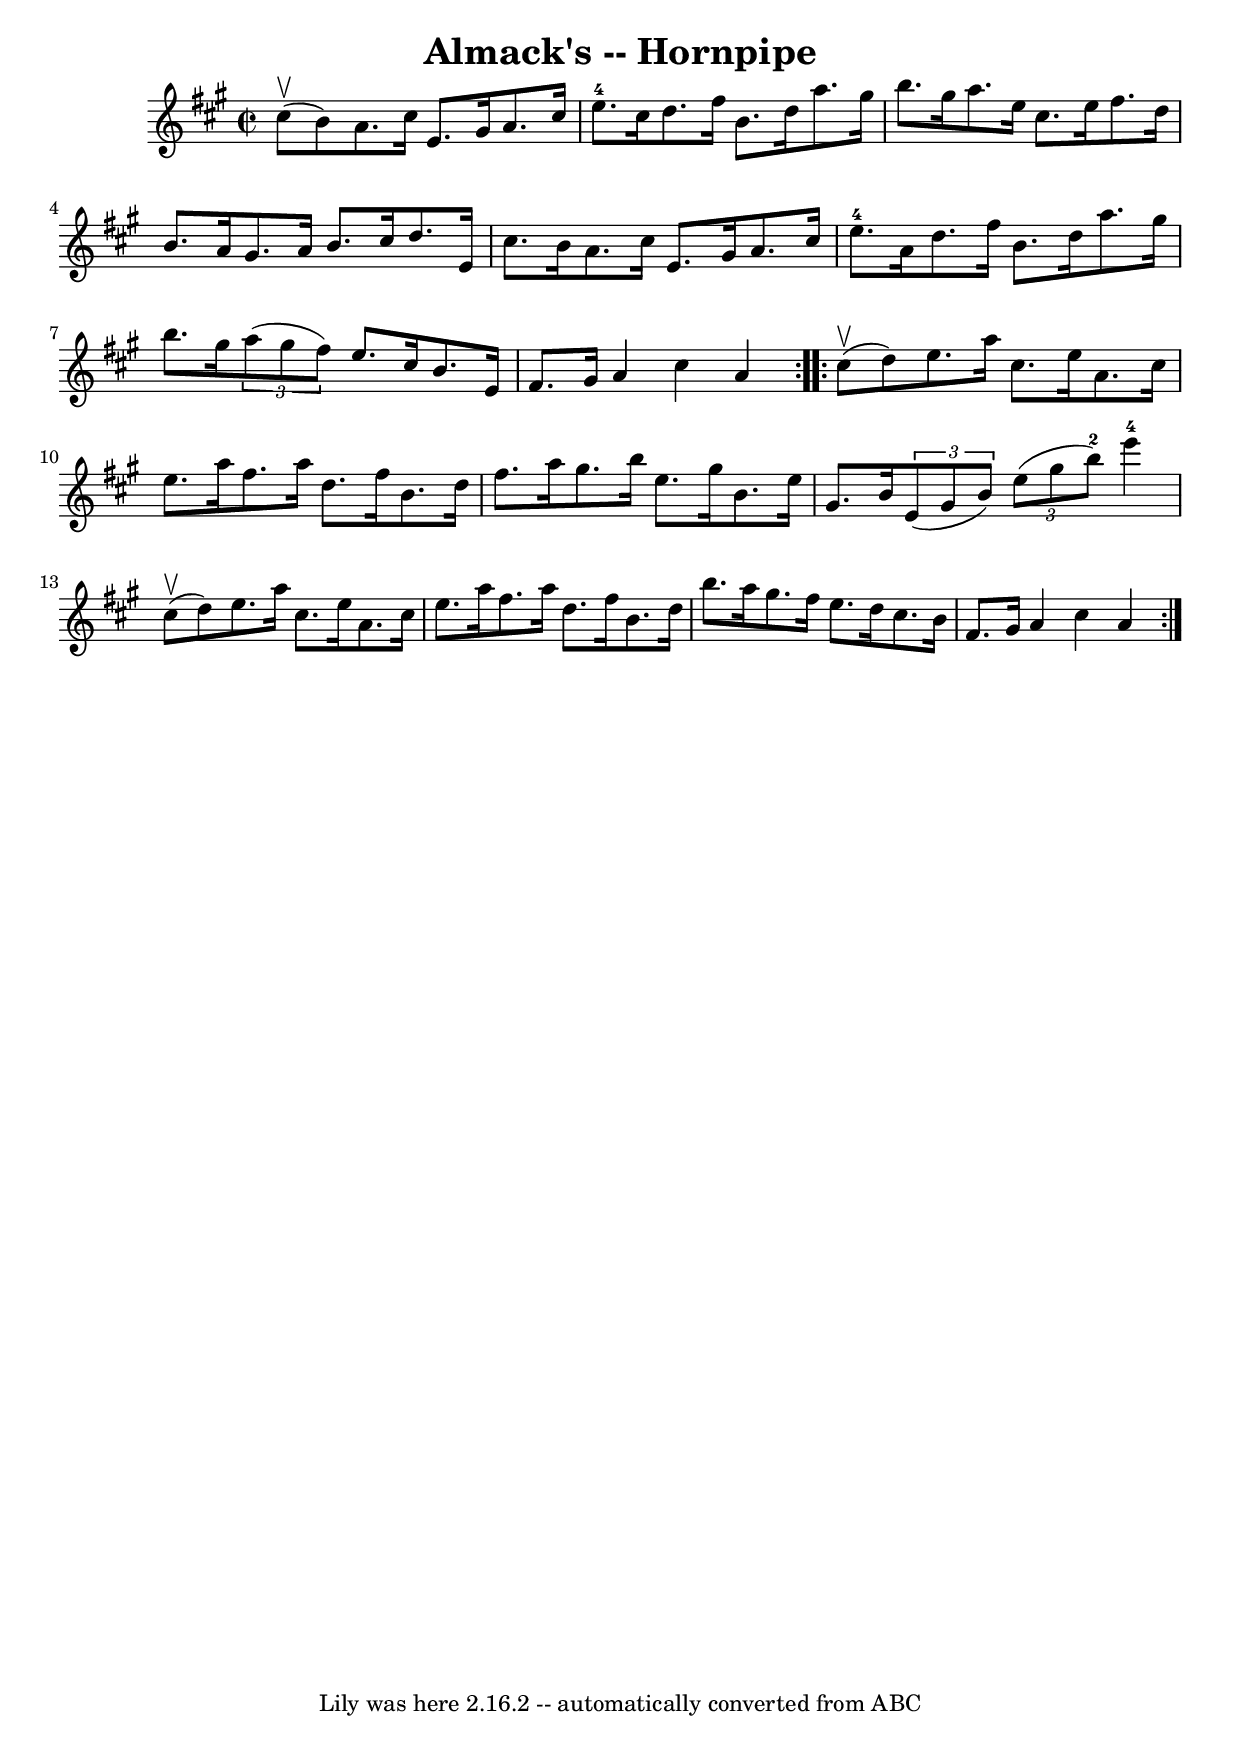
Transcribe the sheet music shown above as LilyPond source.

\version "2.16.2"
\include "Mammoth.ily"
\header {
  %% book = "Cole's 1000 Fiddle Tunes"
 crossRefNumber = "1"
 footnotes = ""
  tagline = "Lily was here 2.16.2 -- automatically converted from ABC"
  title = "Almack's -- Hornpipe"

}
voicedefault =  {



  \repeat volta 2 {

    \override Staff.TimeSignature #'style = #'C
    \time 2/2 
    \key a \major cs''8 (^\upbow b'8)  |
 a'8. cs''16 e'8. gs'16 a'8. cs''16 e''8.-4 cs''16   |
 d''8. fs''16 b'8. d''16 a''8. gs''16 b''8. gs''16    |
 a''8. e''16 cs''8. e''16 fs''8. d''16 b'8. a'16   |
 gs'8. a'16 b'8. cs''16 d''8. e'16 cs''8. b'16   |
 a'8. cs''16 e'8. gs'16 a'8. cs''16 e''8.-4 a'16   |
 d''8. fs''16 b'8. d''16 a''8. gs''16 b''8. gs''16   |
    \times 2/3 { a''8 (gs''8    
		 fs''8)  	       } e''8. cs''16 b'8. e'16 fs'8. gs'16   |
    
 a'4 cs''4 a'4  
  }     
  \repeat volta 2 { cs''8 (^\upbow d''8)   |
 e''8. a''16 cs''8. e''16 a'8. cs''16 e''8. a''16   |
 fs''8. a''16 d''8. fs''16 b'8. d''16 fs''8. a''16   |
 gs''8. b''16 e''8. gs''16 b'8. e''16 gs'8. b'16   |
    \times 2/3 { e'8 (gs'8 b'8) 
	       }   
    \times 2/3 { e''8 (gs''8 b''8-2)  	       } e'''4-4 cs''8 (^\upbow d''8)  |
 e''8. a''16 cs''8. e''16 a'8. cs''16 e''8. a''16   |
 fs''8. a''16 d''8. fs''16 b'8. d''16 b''8. a''16   |
 gs''8. fs''16 e''8. d''16 cs''8. b'16 fs'8. gs'16   |
 a'4 cs''4 a'4  

  }   

}

\score{
  <<

    \context Staff="default"
    {
      \voicedefault 
      
    }

  >>
  \layout {
    
  }
  \midi {
  }

}
